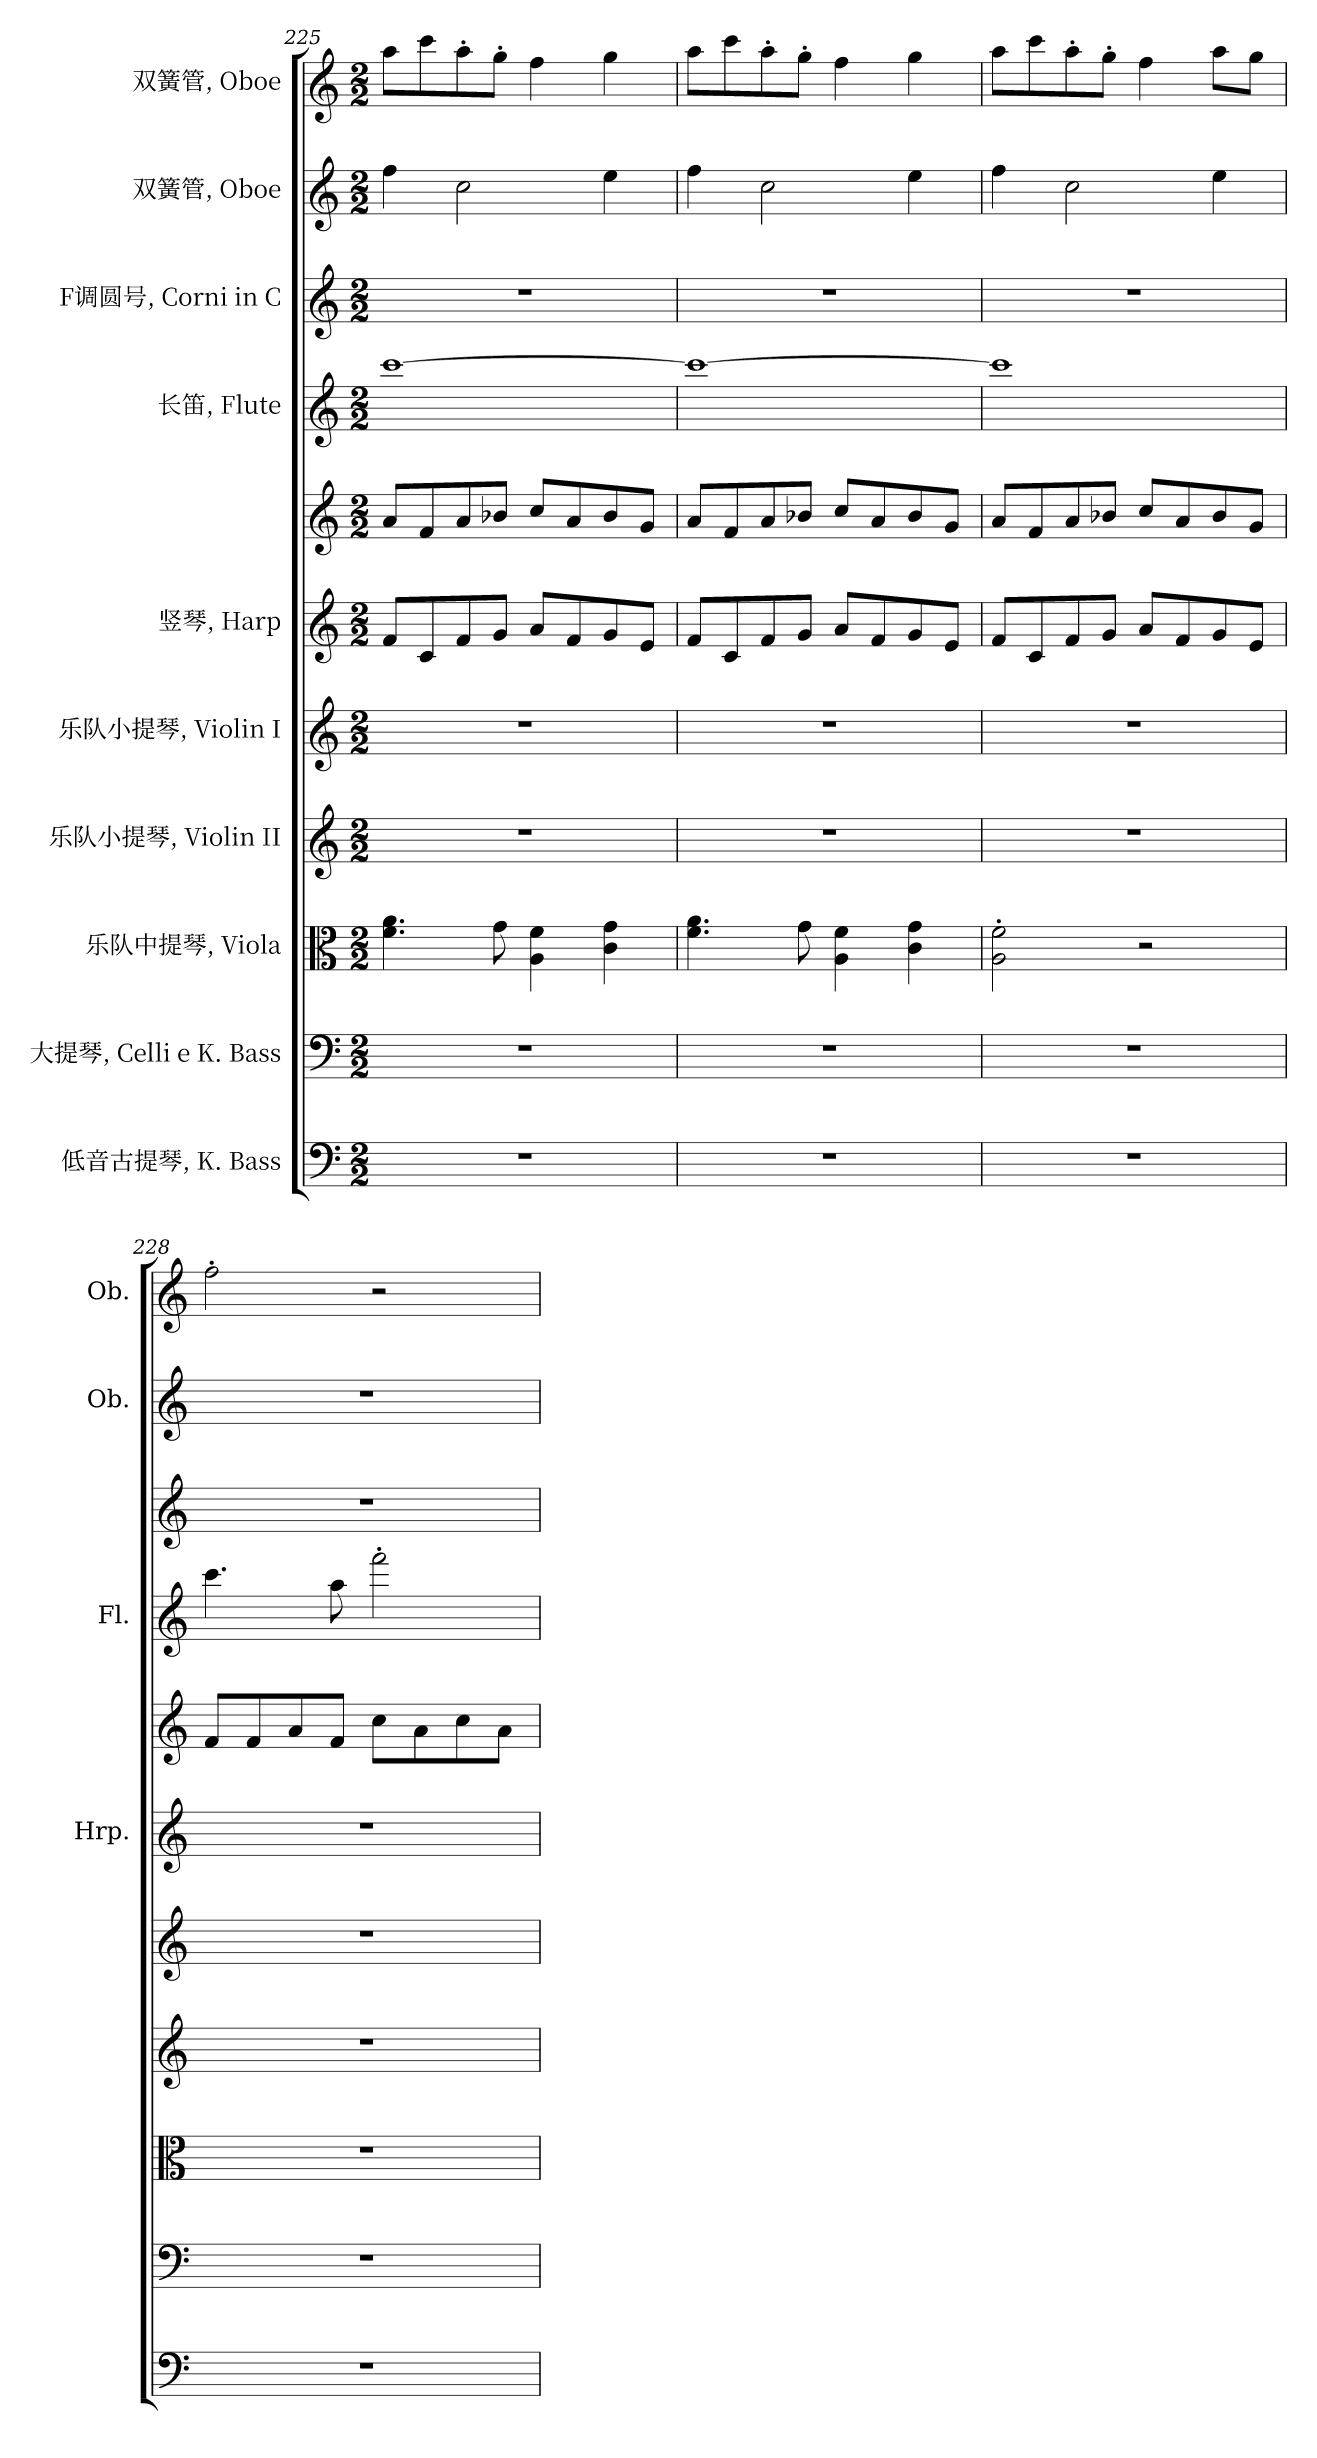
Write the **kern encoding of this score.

**kern	**kern	**kern	**kern	**kern	**kern	**kern	**kern	**kern	**kern	**kern
*part10	*part9	*part8	*part7	*part6	*part5	*part5	*part4	*part3	*part2	*part1
*staff11	*staff10	*staff9	*staff8	*staff7	*staff6	*staff5	*staff4	*staff3	*staff2	*staff1
*I"低音古提琴, K. Bass	*I"大提琴, Celli e K. Bass	*I"乐队中提琴, Viola	*I"乐队小提琴, Violin II	*I"乐队小提琴, Violin I	*I"竖琴, Harp	*	*I"长笛, Flute	*I"F调圆号, Corni in C	*I"双簧管, Oboe	*I"双簧管, Oboe
*	*	*	*	*	*I'Hrp.	*	*I'Fl.	*	*I'Ob.	*I'Ob.
*clefF4	*clefF4	*clefC3	*clefG2	*clefG2	*clefG2	*clefG2	*clefG2	*clefG2	*clefG2	*clefG2
*	*	*	*	*	*	*	*	*ITrd4c7	*	*
*k[]	*k[]	*k[]	*k[]	*k[]	*k[]	*k[]	*k[]	*k[b-]	*k[]	*k[]
*M2/2	*M2/2	*M2/2	*M2/2	*M2/2	*M2/2	*M2/2	*M2/2	*M2/2	*M2/2	*M2/2
=225	=225	=225	=225	=225	=225	=225	=225	=225	=225	=225
1r	1r	4.f\ 4.a\	1r	1r	8f/L	8a/L	[1ccc	1r	4ff\	8aa\L
.	.	.	.	.	8c/	8f/	.	.	.	8ccc\
.	.	.	.	.	8f/	8a/	.	.	2cc\	8aa'\
.	.	8g\	.	.	8g/J	8b-X/J	.	.	.	8gg'\J
.	.	4A\ 4f\	.	.	8a/L	8cc/L	.	.	.	4ff\
.	.	.	.	.	8f/	8a/	.	.	.	.
.	.	4c\ 4g\	.	.	8g/	8b-/	.	.	4ee\	4gg\
.	.	.	.	.	8e/J	8g/J	.	.	.	.
=226	=226	=226	=226	=226	=226	=226	=226	=226	=226	=226
1r	1r	4.f\ 4.a\	1r	1r	8f/L	8a/L	1ccc_	1r	4ff\	8aa\L
.	.	.	.	.	8c/	8f/	.	.	.	8ccc\
.	.	.	.	.	8f/	8a/	.	.	2cc\	8aa'\
.	.	8g\	.	.	8g/J	8b-X/J	.	.	.	8gg'\J
.	.	4A\ 4f\	.	.	8a/L	8cc/L	.	.	.	4ff\
.	.	.	.	.	8f/	8a/	.	.	.	.
.	.	4c\ 4g\	.	.	8g/	8b-/	.	.	4ee\	4gg\
.	.	.	.	.	8e/J	8g/J	.	.	.	.
=227	=227	=227	=227	=227	=227	=227	=227	=227	=227	=227
1r	1r	2A\' 2f\'	1r	1r	8f/L	8a/L	1ccc]	1r	4ff\	8aa\L
.	.	.	.	.	8c/	8f/	.	.	.	8ccc\
.	.	.	.	.	8f/	8a/	.	.	2cc\	8aa'\
.	.	.	.	.	8g/J	8b-X/J	.	.	.	8gg'\J
.	.	2r	.	.	8a/L	8cc/L	.	.	.	4ff\
.	.	.	.	.	8f/	8a/	.	.	.	.
.	.	.	.	.	8g/	8b-/	.	.	4ee\	8aa\L
.	.	.	.	.	8e/J	8g/J	.	.	.	8gg\J
!!LO:PB:g=z
=228	=228	=228	=228	=228	=228	=228	=228	=228	=228	=228
1r	1r	1r	1r	1r	1r	8f/L	4.ccc\	1r	1r	2ff'\
.	.	.	.	.	.	8f/	.	.	.	.
.	.	.	.	.	.	8a/	.	.	.	.
.	.	.	.	.	.	8f/J	8aa\	.	.	.
.	.	.	.	.	.	8cc\L	2fff'\	.	.	2r
.	.	.	.	.	.	8a\	.	.	.	.
.	.	.	.	.	.	8cc\	.	.	.	.
.	.	.	.	.	.	8a\J	.	.	.	.
=	=	=	=	=	=	=	=	=	=	=
*-	*-	*-	*-	*-	*-	*-	*-	*-	*-	*-
